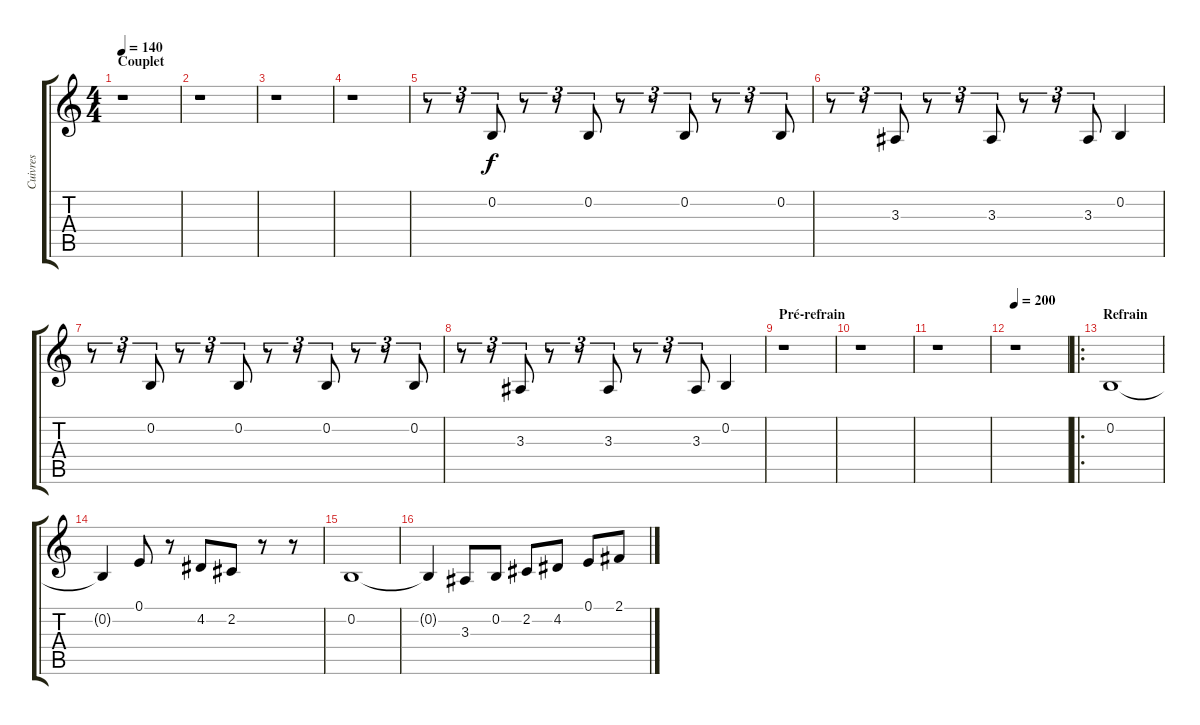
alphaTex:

\track ("Cuivres" "Cuivres") {instrument brasssection}
\staff {score tabs}
\tuning (E4 B3 G3 D3 A2 E2) {hide}
\ts (4 4)
\section ("" "Couplet")
\tempo 140
\clef g2
\ks c
r.1{dy f} |
r.1 |
r.1 |
r.1 |
r.8{tu (3 2)} r.8{tu (3 2)} 0.2.8{tu (3 2)} r.8{tu (3 2)} r.8{tu (3 2)} 0.2.8{tu (3 2)} r.8{tu (3 2)} r.8{tu (3 2)} 0.2.8{tu (3 2)} r.8{tu (3 2)} r.8{tu (3 2)} 0.2.8{tu (3 2)} |
r.8{tu (3 2)} r.8{tu (3 2)} 3.3.8{tu (3 2)} r.8{tu (3 2)} r.8{tu (3 2)} 3.3.8{tu (3 2)} r.8{tu (3 2)} r.8{tu (3 2)} 3.3.8{tu (3 2)} 0.2.4 |
r.8{tu (3 2)} r.8{tu (3 2)} 0.2.8{tu (3 2)} r.8{tu (3 2)} r.8{tu (3 2)} 0.2.8{tu (3 2)} r.8{tu (3 2)} r.8{tu (3 2)} 0.2.8{tu (3 2)} r.8{tu (3 2)} r.8{tu (3 2)} 0.2.8{tu (3 2)} |
r.8{tu (3 2)} r.8{tu (3 2)} 3.3.8{tu (3 2)} r.8{tu (3 2)} r.8{tu (3 2)} 3.3.8{tu (3 2)} r.8{tu (3 2)} r.8{tu (3 2)} 3.3.8{tu (3 2)} 0.2.4 |
\section ("" "Pré-refrain")
r.1 |
r.1 |
r.1 |
\tempo 200
r.1 |
\ro
\section ("" "Refrain")
0.2.1 |
0.2{t}.4 0.1.8 r.8 4.2.8 2.2.8 r.8 r.8 |
0.2.1 |
0.2{t}.4 3.3.8 0.2.8 2.2.8 4.2.8 0.1.8 2.1.8
